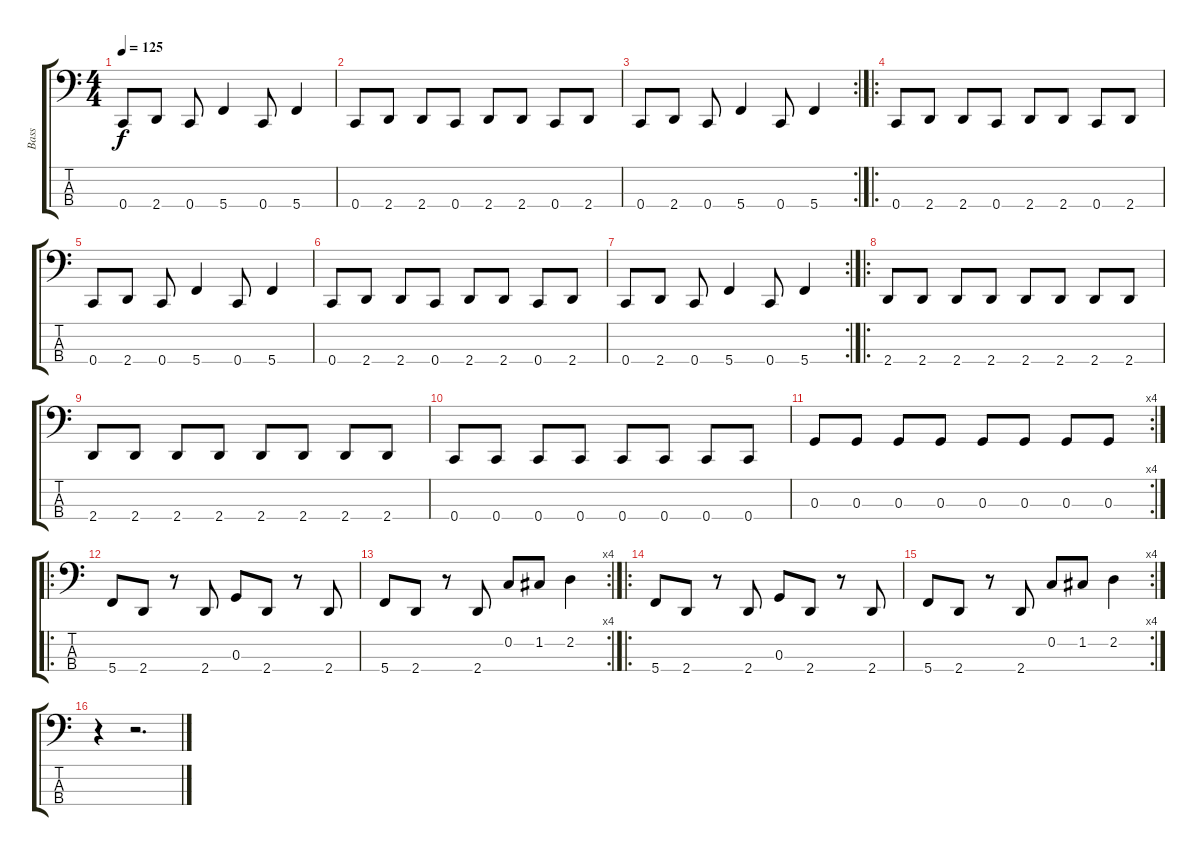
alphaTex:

\track ("Bass" "Bass") {instrument electricbasspick}
\staff {score tabs}
\tuning (F2 C2 G1 C1) {hide}
\ts (4 4)
\tempo 125
\clef f4
\ks c
0.4.8{dy f} 2.4.8 0.4.8 5.4.4 0.4.8 5.4.4 |
0.4.8 2.4.8 2.4.8 0.4.8 2.4.8 2.4.8 0.4.8 2.4.8 |
\rc 2
0.4.8 2.4.8 0.4.8 5.4.4 0.4.8 5.4.4 |
\ro
0.4.8 2.4.8 2.4.8 0.4.8 2.4.8 2.4.8 0.4.8 2.4.8 |
0.4.8 2.4.8 0.4.8 5.4.4 0.4.8 5.4.4 |
0.4.8 2.4.8 2.4.8 0.4.8 2.4.8 2.4.8 0.4.8 2.4.8 |
\rc 2
0.4.8 2.4.8 0.4.8 5.4.4 0.4.8 5.4.4 |
\ro
2.4.8 2.4.8 2.4.8 2.4.8 2.4.8 2.4.8 2.4.8 2.4.8 |
2.4.8 2.4.8 2.4.8 2.4.8 2.4.8 2.4.8 2.4.8 2.4.8 |
0.4.8 0.4.8 0.4.8 0.4.8 0.4.8 0.4.8 0.4.8 0.4.8 |
\rc 4
0.3.8 0.3.8 0.3.8 0.3.8 0.3.8 0.3.8 0.3.8 0.3.8 |
\ro
5.4.8 2.4.8 r.8 2.4.8 0.3.8 2.4.8 r.8 2.4.8 |
\rc 4
5.4.8 2.4.8 r.8 2.4.8 0.2.8 1.2.8 2.2.4 |
\ro
5.4.8 2.4.8 r.8 2.4.8 0.3.8 2.4.8 r.8 2.4.8 |
\rc 4
5.4.8 2.4.8 r.8 2.4.8 0.2.8 1.2.8 2.2.4 |
r.4 r.2{d}
